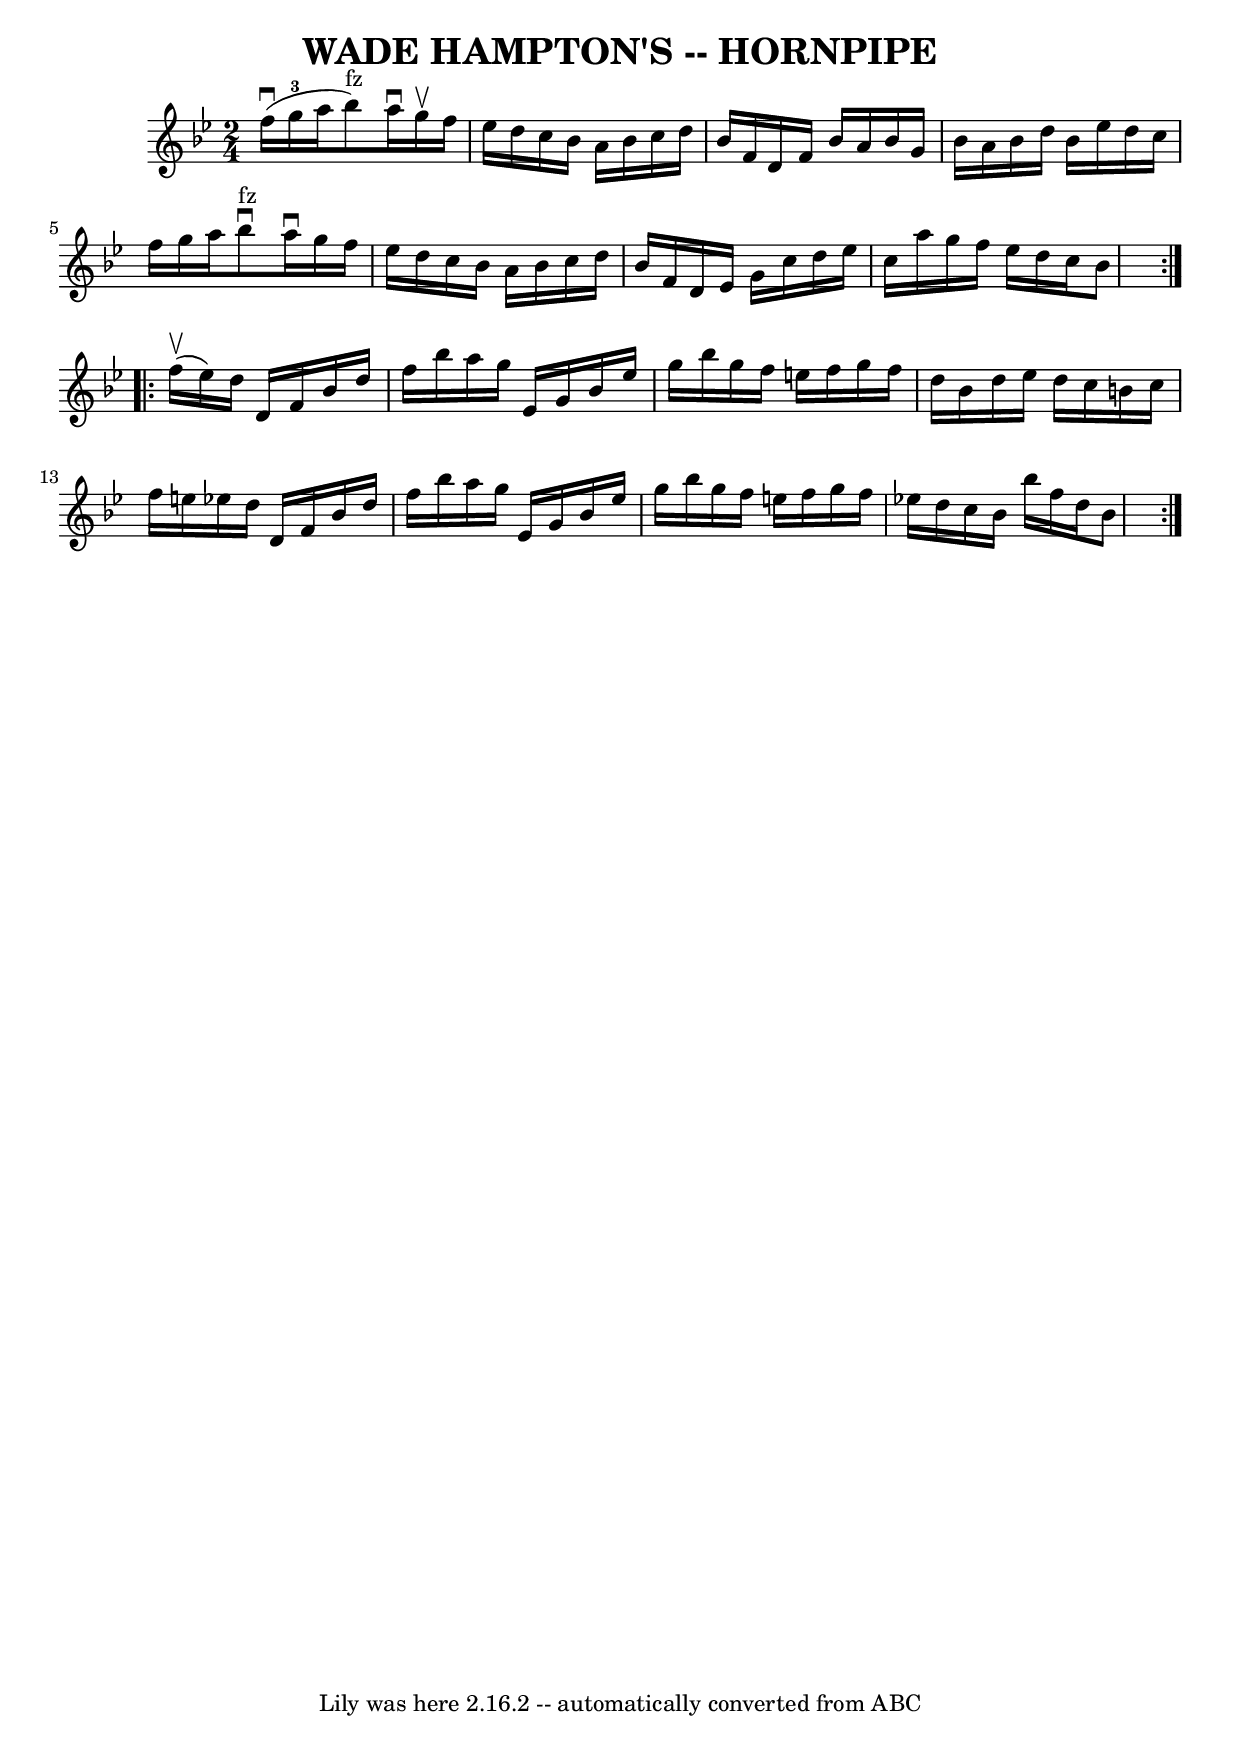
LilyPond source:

\version "2.16.2"
\include "Mammoth.ily"
\header {
  %% book = "Ryan's Mammoth Collection of Fiddle Tunes"
  crossRefNumber = "1"
  footnotes = ""
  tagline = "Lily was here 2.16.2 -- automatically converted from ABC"
  title = "WADE HAMPTON'S -- HORNPIPE"

}
voicedefault =  {



  \repeat volta 2 {

    \time 2/4      \key bes \major f''16 (^\downbow g''16-3 a''16          |
    bes''8^"fz") a''16^\downbow g''16^\upbow f''16         ees''16 d''16 c''16     |
    bes'16 a'16 bes'16 c''16         d''16 bes'16 f'16 d'16     |
    f'16 bes'16 a'16 bes'16       g'16 bes'16 a'16 bes'16     |
    d''16 bes'16 ees''16         d''16 c''16 f''16 g''16 a''16    |  |
    bes''8^"fz"^\downbow a''16^\downbow g''16 f''16 ees''16 d''16 c''16   |
    bes'16 a'16 bes'16 c''16 d''16 bes'16 f'16         d'16     |
    ees'16 g'16 c''16 d''16 ees''16 c''16         a''16 g''16     |
    f''16 ees''16 d''16 c''16 bes'8    
  }   
  
  \repeat volta 2 {     f''16 (^\upbow ees''16)        |
    d''16         d'16 f'16 bes'16 d''16 f''16 bes''16 a''16     |
         g''16 ees'16 g'16 bes'16 ees''16 g''16 bes''16 g''16      |
    f''16 e''16 f''16 g''16 f''16 d''16 bes'16         d''16     |
    ees''16 d''16 c''16 b'16 c''16 f''16         e''16 ees''!16    |  |
    d''16 d'16 f'16 bes'16         d''16 f''16 bes''16 a''16     |
    g''16 ees'16 g'16         bes'16 ees''16 g''16 bes''16 g''16     |
    f''16 e''16         f''16 g''16 f''16 ees''!16 d''16 c''16     |
    bes'16    
    bes''16 f''16 d''16 bes'8    
  }   

}

\score{
  <<

    \context Staff="default"
    {
      \voicedefault 
      
    }

  >>
  \layout {
    
  }
  \midi {
  }

}
